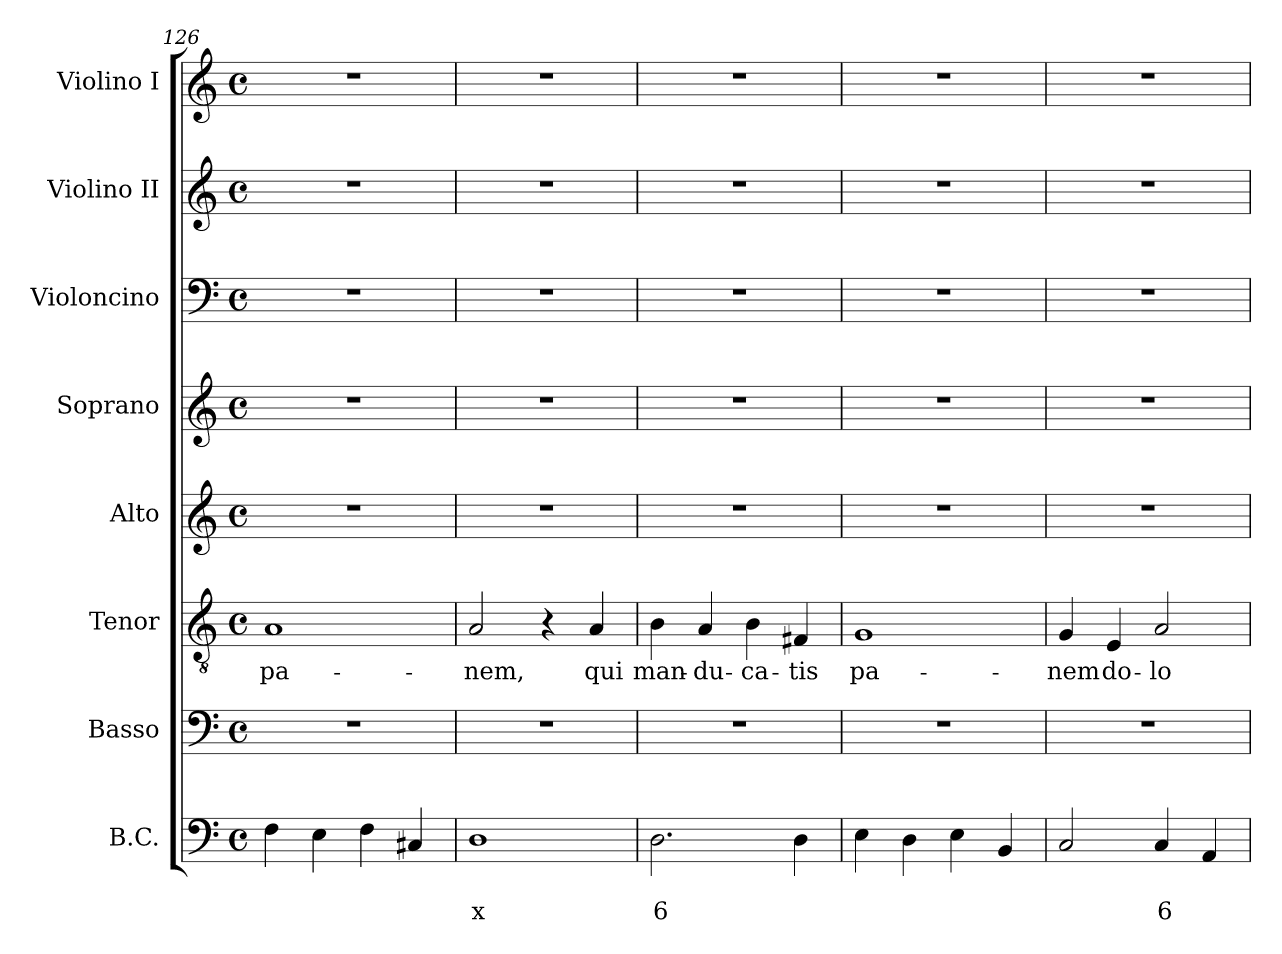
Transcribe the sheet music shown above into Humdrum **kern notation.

**kern	**text	**text	**kern	**kern	**text	**kern	**kern	**kern	**kern	**kern
*part8	*part8	*part8	*part7	*part6	*part6	*part5	*part4	*part3	*part2	*part1
*staff8	*staff8	*staff8	*staff7	*staff6	*staff6	*staff5	*staff4	*staff3	*staff2	*staff1
*I"B.C.	*	*	*I"Basso	*I"Tenor	*	*I"Alto	*I"Soprano	*I"Violoncino	*I"Violino II	*I"Violino I
*I'BC	*	*	*I'B	*I'T	*	*I'A	*I'S	*I'Vc.	*I'Vln. II	*I'Vln. I
*clefF4	*	*	*clefF4	*clefGv2	*	*clefG2	*clefG2	*clefF4	*clefG2	*clefG2
*k[]	*	*	*k[]	*k[]	*	*k[]	*k[]	*k[]	*k[]	*k[]
*C:	*	*	*C:	*C:	*	*C:	*C:	*C:	*C:	*C:
*M4/4	*	*	*M4/4	*M4/4	*	*M4/4	*M4/4	*M4/4	*M4/4	*M4/4
*met(c)	*	*	*met(c)	*met(c)	*	*met(c)	*met(c)	*met(c)	*met(c)	*met(c)
=126	=126	=126	=126	=126	=126	=126	=126	=126	=126	=126
!	!	!	!	!	!LO:LY:b	!	!	!	!	!
4F\	.	.	1r	1A	pa-	1r	1r	1r	1r	1r
4E\	.	.	.	.	.	.	.	.	.	.
4F\	.	.	.	.	.	.	.	.	.	.
4C#X/	.	.	.	.	.	.	.	.	.	.
=127	=127	=127	=127	=127	=127	=127	=127	=127	=127	=127
!	!	!LO:LY:b	!	!	!LO:LY:b	!	!	!	!	!
1D	.	x	1r	2A/	-nem,	1r	1r	1r	1r	1r
.	.	.	.	4r	.	.	.	.	.	.
!	!	!	!	!	!LO:LY:b	!	!	!	!	!
.	.	.	.	4A/	qui	.	.	.	.	.
=128	=128	=128	=128	=128	=128	=128	=128	=128	=128	=128
!	!	!LO:LY:b	!	!	!LO:LY:b	!	!	!	!	!
2.D\	.	6	1r	4B\	man-	1r	1r	1r	1r	1r
!	!	!	!	!	!LO:LY:b	!	!	!	!	!
.	.	.	.	4A/	-du-	.	.	.	.	.
!	!	!	!	!	!LO:LY:b	!	!	!	!	!
.	.	.	.	4B\	-ca-	.	.	.	.	.
!	!	!	!	!	!LO:LY:b	!	!	!	!	!
4D\	.	.	.	4F#X/	-tis	.	.	.	.	.
=129	=129	=129	=129	=129	=129	=129	=129	=129	=129	=129
!	!	!	!	!	!LO:LY:b	!	!	!	!	!
4E\	.	.	1r	1G	pa-	1r	1r	1r	1r	1r
4D\	.	.	.	.	.	.	.	.	.	.
4E\	.	.	.	.	.	.	.	.	.	.
4BB/	.	.	.	.	.	.	.	.	.	.
=130	=130	=130	=130	=130	=130	=130	=130	=130	=130	=130
!	!	!	!	!	!LO:LY:b	!	!	!	!	!
2C/	.	.	1r	4G/	-nem	1r	1r	1r	1r	1r
!	!	!	!	!	!LO:LY:b	!	!	!	!	!
.	.	.	.	4E/	do-	.	.	.	.	.
!	!	!LO:LY:b	!	!	!LO:LY:b	!	!	!	!	!
4C/	.	6	.	2A/	-lo-	.	.	.	.	.
4AA/	.	.	.	.	.	.	.	.	.	.
=	=	=	=	=	=	=	=	=	=	=
*-	*-	*-	*-	*-	*-	*-	*-	*-	*-	*-
